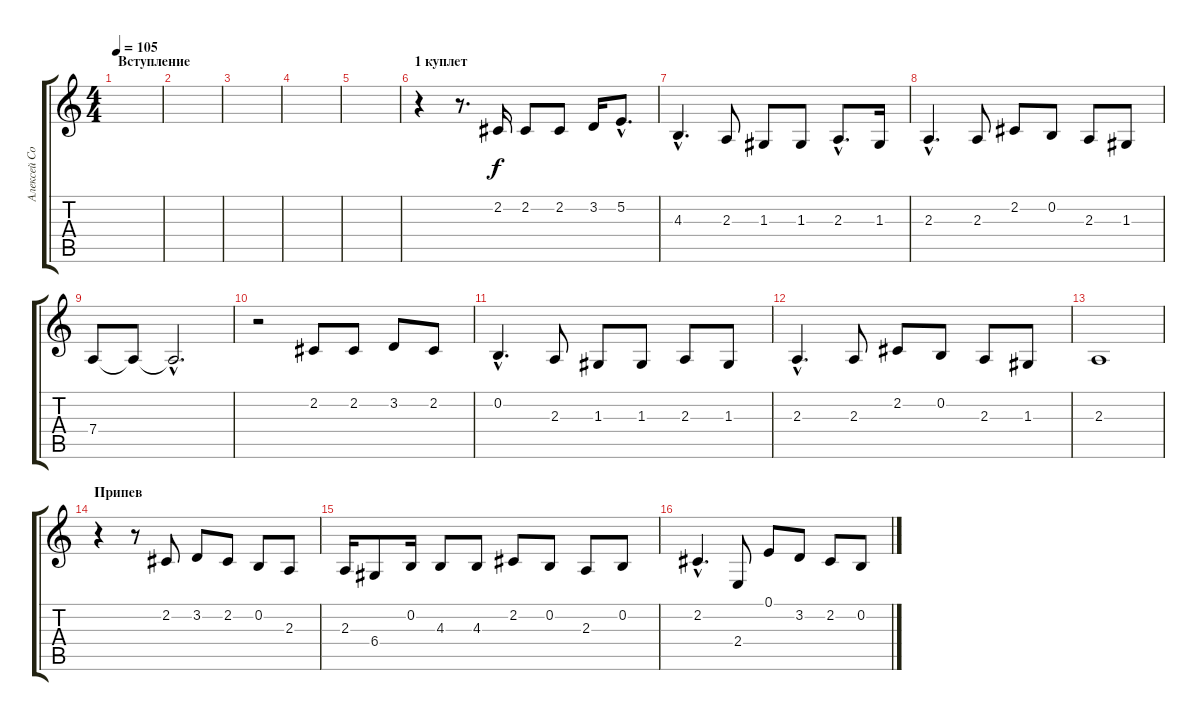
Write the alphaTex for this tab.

\track ("Алексей Соловьёв (Вокал)" "Алексей Со") {instrument altosax}
\staff {score tabs}
\tuning (E4 B3 G3 D3 A2 E2) {hide}
\ts (4 4)
\section ("" "Вступление")
\tempo 105
\clef g2
\ks c
|
|
|
|
|
\section ("" "1 куплет")
r.4 r.8{d} 2.2.16 2.2.8 2.2.8 3.2.16 5.2{hac}.8{d} |
4.3{hac}.4{d} 2.3.8 1.3.8 1.3.8 2.3{hac}.8{d} 1.3.16 |
2.3{hac}.4{d} 2.3.8 2.2.8 0.2.8 2.3.8 1.3.8 |
7.4.8 7.4{t}.8 7.4{hac t}.2{d} |
r.2 2.2.8 2.2.8 3.2.8 2.2.8 |
0.2{hac}.4{d} 2.3.8 1.3.8 1.3.8 2.3.8 1.3.8 |
2.3{hac}.4{d} 2.3.8 2.2.8 0.2.8 2.3.8 1.3.8 |
2.3.1 |
\section ("" "Припев")
r.4 r.8 2.2.8 3.2.8 2.2.8 0.2.8 2.3.8 |
2.3.16 6.4.8 0.2.16 4.3.8 4.3.8 2.2.8 0.2.8 2.3.8 0.2.8 |
2.2{hac}.4{d} 2.4.8 0.1.8 3.2.8 2.2.8 0.2.8
